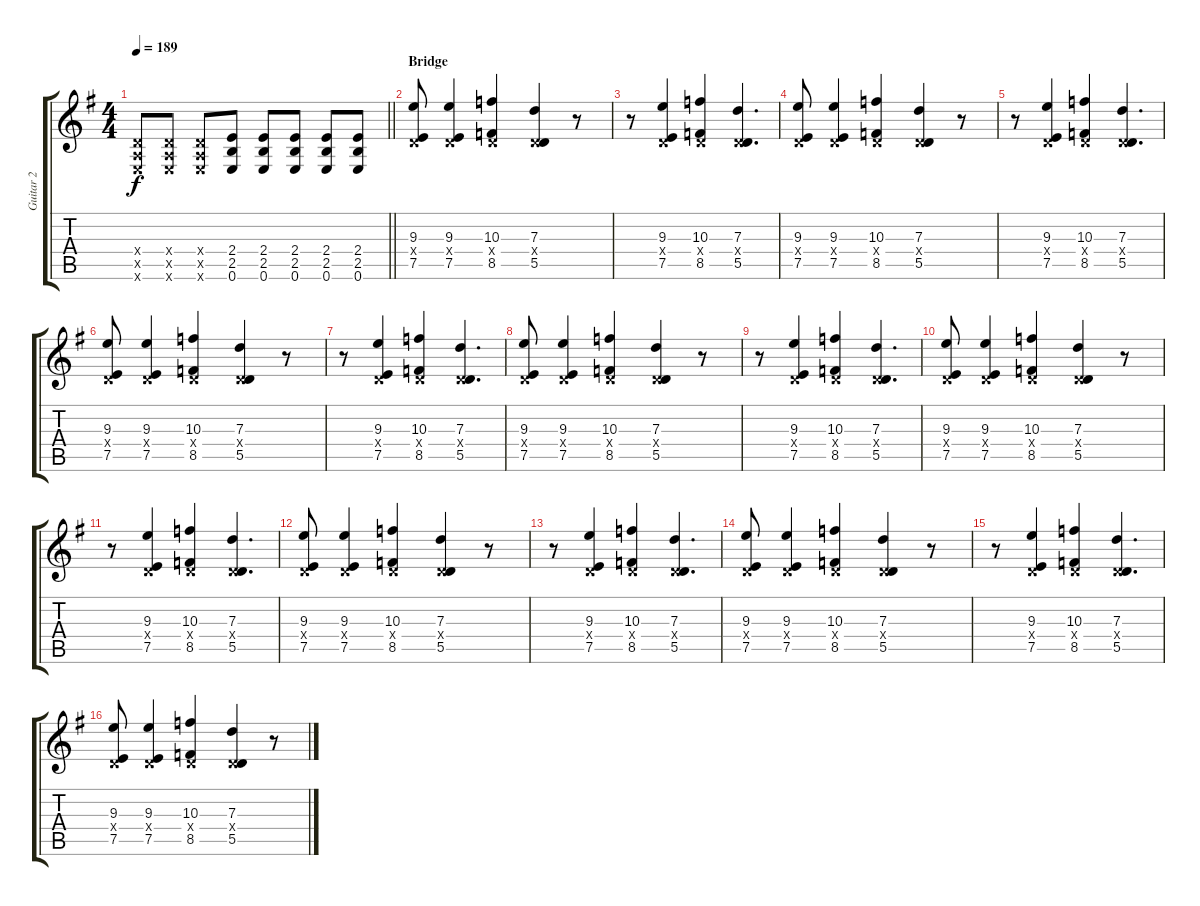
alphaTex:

\track ("Guitar 2" "Guitar 2") {instrument distortionguitar}
\staff {score tabs}
\tuning (E4 B3 G3 D3 A2 E2) {hide}
\ts (4 4)
\tempo 189
\clef g2
\barLineRight lightlight
\ks g
(0.4{x} 0.5{x} 0.6{x}).8{dy f} (0.4{x} 0.5{x} 0.6{x}).8 (0.4{x} 0.5{x} 0.6{x}).8 (2.4 2.5 0.6).8 (2.4 2.5 0.6).8 (2.4 2.5 0.6).8 (2.4 2.5 0.6).8 (2.4 2.5 0.6).8 |
\section ("" "Bridge")
(9.3 0.4{x} 7.5).8 (9.3 0.4{x} 7.5).4 (10.3 0.4{x} 8.5).4 (7.3 0.4{x} 5.5).4 r.8 |
r.8 (9.3 0.4{x} 7.5).4 (10.3 0.4{x} 8.5).4 (7.3 0.4{x} 5.5).4{d} |
(9.3 0.4{x} 7.5).8 (9.3 0.4{x} 7.5).4 (10.3 0.4{x} 8.5).4 (7.3 0.4{x} 5.5).4 r.8 |
r.8 (9.3 0.4{x} 7.5).4 (10.3 0.4{x} 8.5).4 (7.3 0.4{x} 5.5).4{d} |
(9.3 0.4{x} 7.5).8 (9.3 0.4{x} 7.5).4 (10.3 0.4{x} 8.5).4 (7.3 0.4{x} 5.5).4 r.8 |
r.8 (9.3 0.4{x} 7.5).4 (10.3 0.4{x} 8.5).4 (7.3 0.4{x} 5.5).4{d} |
(9.3 0.4{x} 7.5).8 (9.3 0.4{x} 7.5).4 (10.3 0.4{x} 8.5).4 (7.3 0.4{x} 5.5).4 r.8 |
r.8 (9.3 0.4{x} 7.5).4 (10.3 0.4{x} 8.5).4 (7.3 0.4{x} 5.5).4{d} |
(9.3 0.4{x} 7.5).8 (9.3 0.4{x} 7.5).4 (10.3 0.4{x} 8.5).4 (7.3 0.4{x} 5.5).4 r.8 |
r.8 (9.3 0.4{x} 7.5).4 (10.3 0.4{x} 8.5).4 (7.3 0.4{x} 5.5).4{d} |
(9.3 0.4{x} 7.5).8 (9.3 0.4{x} 7.5).4 (10.3 0.4{x} 8.5).4 (7.3 0.4{x} 5.5).4 r.8 |
r.8 (9.3 0.4{x} 7.5).4 (10.3 0.4{x} 8.5).4 (7.3 0.4{x} 5.5).4{d} |
(9.3 0.4{x} 7.5).8 (9.3 0.4{x} 7.5).4 (10.3 0.4{x} 8.5).4 (7.3 0.4{x} 5.5).4 r.8 |
r.8 (9.3 0.4{x} 7.5).4 (10.3 0.4{x} 8.5).4 (7.3 0.4{x} 5.5).4{d} |
(9.3 0.4{x} 7.5).8 (9.3 0.4{x} 7.5).4 (10.3 0.4{x} 8.5).4 (7.3 0.4{x} 5.5).4 r.8
